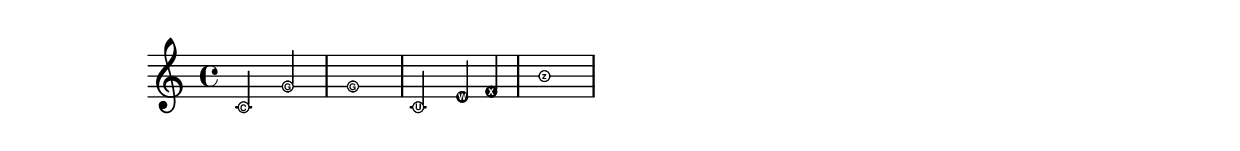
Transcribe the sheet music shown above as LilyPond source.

\version "2.2.0"

\header {
    texidoc = " Easy-notation (or Ez-notation) prints names in note heads.
You also get ledger lines, of course."
}

\score {
    \notes {
	\setEasyHeads
	c'2 g'2 | g'1 
	\override NoteHead #'note-names = ##("U" "V" "W" "X" "Y" "Z" "z")
	c'2 e'4 f' | b'1
    }
    \paper {
	raggedright = ##t
    } 
}

